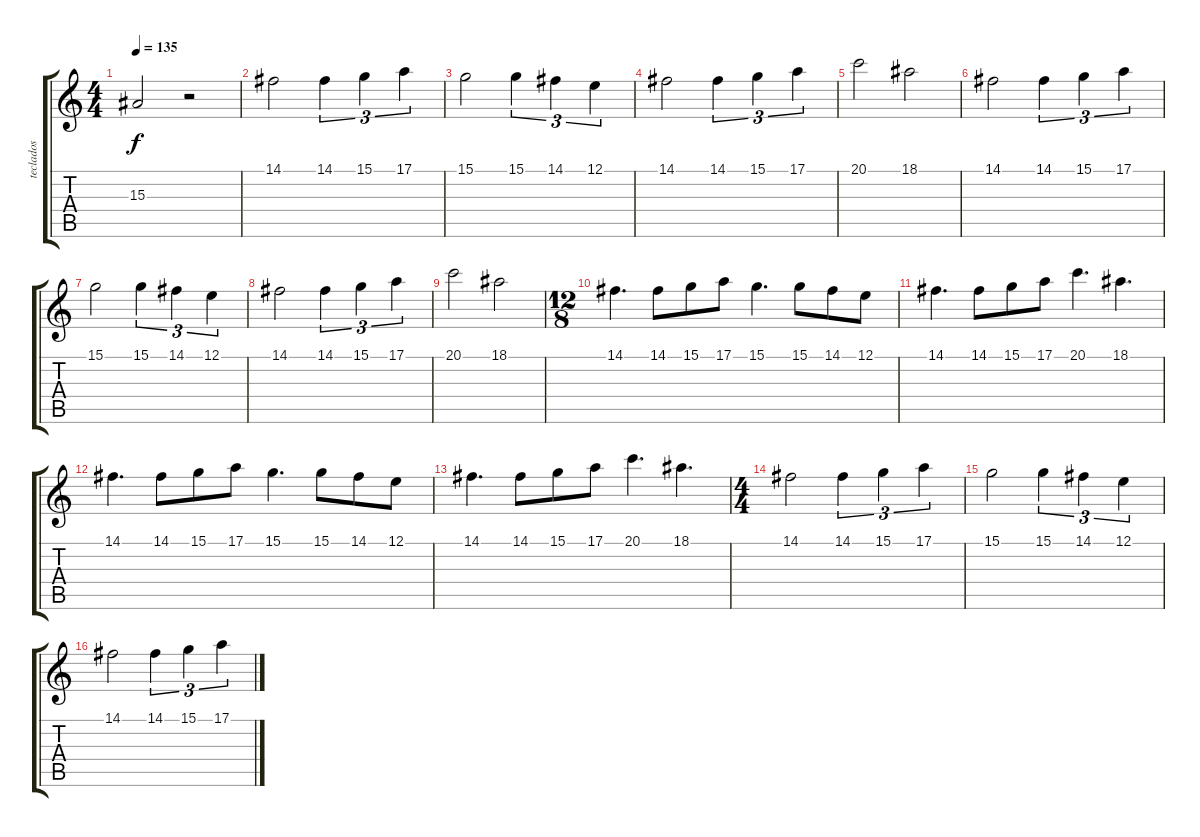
\track ("teclados" "teclados") {instrument stringensemble1}
\staff {score tabs}
\tuning (E4 B3 G3 D3 A2 E2) {hide}
\ts (4 4)
\tempo 135
\clef g2
\ks c
15.3.2{dy f} r.2 |
14.1.2 14.1.4{tu (3 2)} 15.1.4{tu (3 2)} 17.1.4{tu (3 2)} |
15.1.2 15.1.4{tu (3 2)} 14.1.4{tu (3 2)} 12.1.4{tu (3 2)} |
14.1.2 14.1.4{tu (3 2)} 15.1.4{tu (3 2)} 17.1.4{tu (3 2)} |
20.1.2 18.1.2 |
14.1.2 14.1.4{tu (3 2)} 15.1.4{tu (3 2)} 17.1.4{tu (3 2)} |
15.1.2 15.1.4{tu (3 2)} 14.1.4{tu (3 2)} 12.1.4{tu (3 2)} |
14.1.2 14.1.4{tu (3 2)} 15.1.4{tu (3 2)} 17.1.4{tu (3 2)} |
20.1.2 18.1.2 |
\ts (12 8)
14.1.4{d} 14.1.8 15.1.8 17.1.8 15.1.4{d} 15.1.8 14.1.8 12.1.8 |
14.1.4{d} 14.1.8 15.1.8 17.1.8 20.1.4{d} 18.1.4{d} |
14.1.4{d} 14.1.8 15.1.8 17.1.8 15.1.4{d} 15.1.8 14.1.8 12.1.8 |
14.1.4{d} 14.1.8 15.1.8 17.1.8 20.1.4{d} 18.1.4{d} |
\ts (4 4)
14.1.2 14.1.4{tu (3 2)} 15.1.4{tu (3 2)} 17.1.4{tu (3 2)} |
15.1.2 15.1.4{tu (3 2)} 14.1.4{tu (3 2)} 12.1.4{tu (3 2)} |
14.1.2 14.1.4{tu (3 2)} 15.1.4{tu (3 2)} 17.1.4{tu (3 2)}
